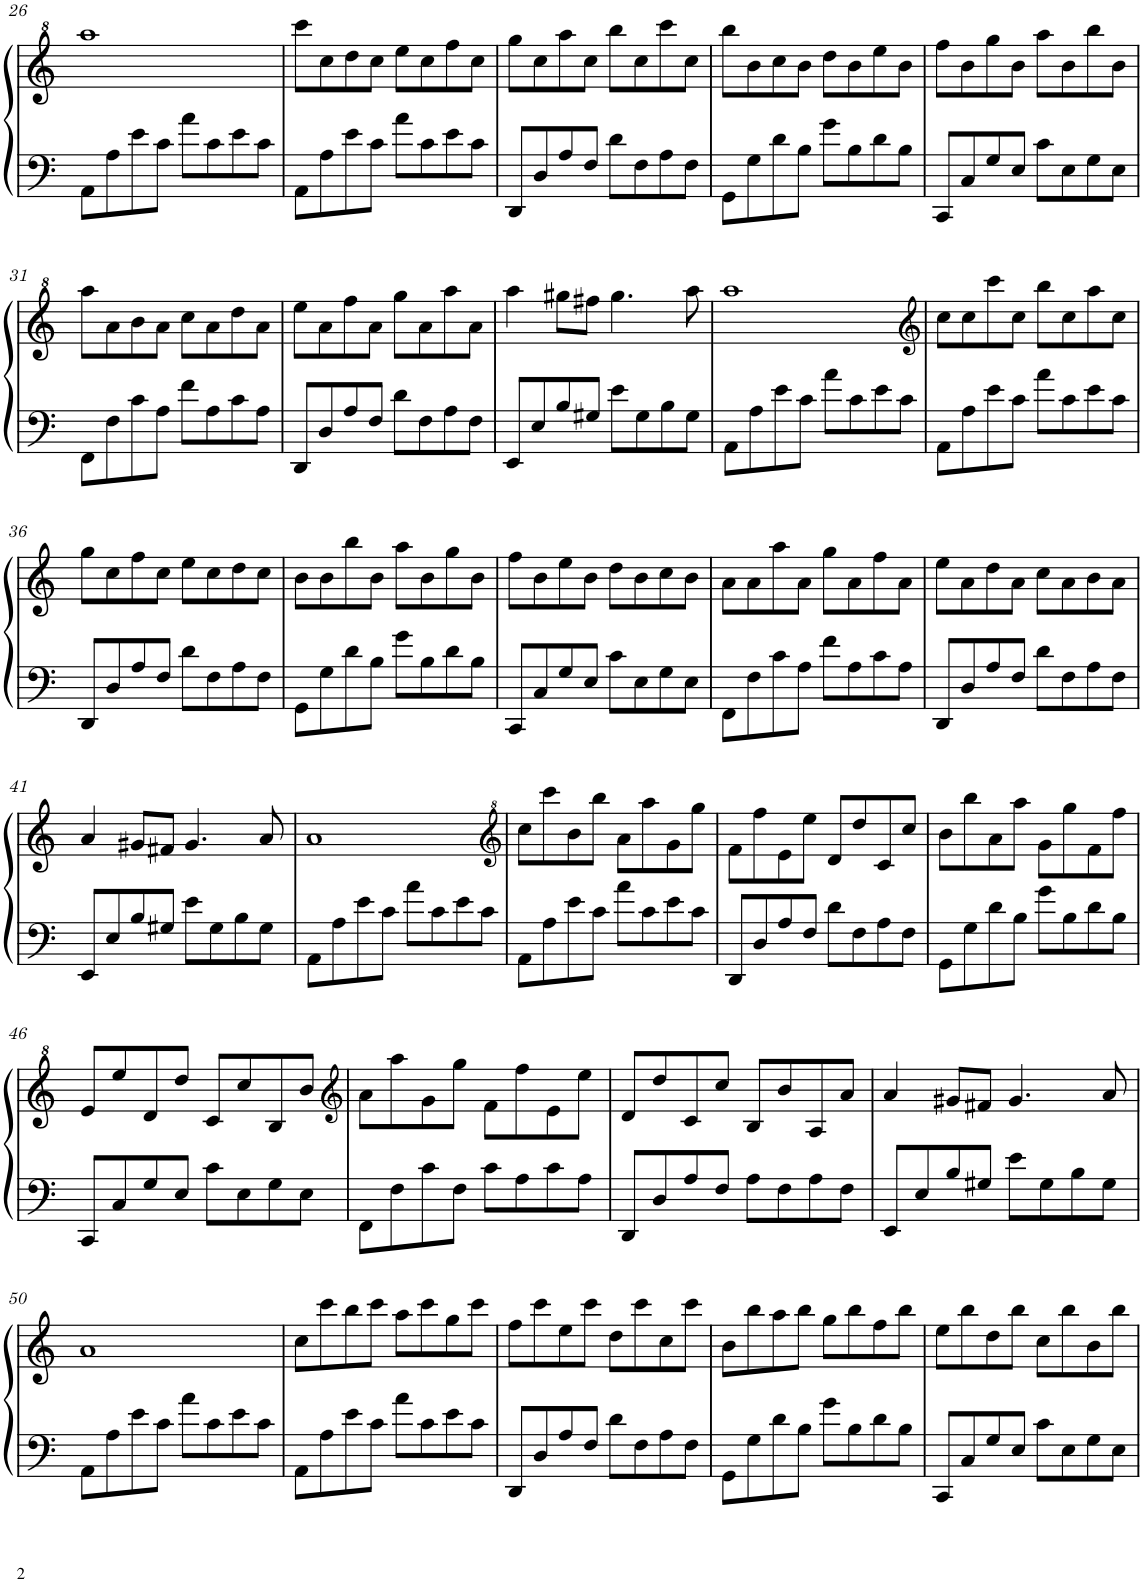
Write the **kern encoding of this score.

**kern	**kern
*part1	*part1
*staff2	*staff1
*I"Piano	*
*I'Pno.	*
!!LO:PB:g=z
*clefF4	*clefG^2
*k[]	*k[]
*M4/4	*M4/4
=26	=26
8AA\L	1aaa
8A\	.
8e\	.
8c\J	.
8a\L	.
8c\	.
8e\	.
8c\J	.
=27	=27
8AA\L	8cccc\L
8A\	8ccc\
8e\	8ddd\
8c\J	8ccc\J
8a\L	8eee\L
8c\	8ccc\
8e\	8fff\
8c\J	8ccc\J
=28	=28
8DD/L	8ggg\L
8D/	8ccc\
8A/	8aaa\
8F/J	8ccc\J
8d\L	8bbb\L
8F\	8ccc\
8A\	8cccc\
8F\J	8ccc\J
=29	=29
8GG\L	8bbb\L
8G\	8bb\
8d\	8ccc\
8B\J	8bb\J
8g\L	8ddd\L
8B\	8bb\
8d\	8eee\
8B\J	8bb\J
=30	=30
8CC/L	8fff\L
8C/	8bb\
8G/	8ggg\
8E/J	8bb\J
8c\L	8aaa\L
8E\	8bb\
8G\	8bbb\
8E\J	8bb\J
!!LO:LB:g=z
=31	=31
8FF\L	8aaa\L
8F\	8aa\
8c\	8bb\
8A\J	8aa\J
8f\L	8ccc\L
8A\	8aa\
8c\	8ddd\
8A\J	8aa\J
=32	=32
8DD/L	8eee\L
8D/	8aa\
8A/	8fff\
8F/J	8aa\J
8d\L	8ggg\L
8F\	8aa\
8A\	8aaa\
8F\J	8aa\J
=33	=33
8EE/L	4aaa\
8E/	.
8B/	8ggg#X\L
8G#X/J	8fff#X\J
8e\L	4.ggg#\
8G#\	.
8B\	.
8G#\J	8aaa\
=34	=34
8AA\L	1aaa
8A\	.
8e\	.
8c\J	.
8a\L	.
8c\	.
8e\	.
8c\J	.
=35	=35
*	*clefG2
8AA\L	8cc\L
8A\	8cc\
8e\	8ccc\
8c\J	8cc\J
8a\L	8bb\L
8c\	8cc\
8e\	8aa\
8c\J	8cc\J
!!LO:LB:g=z
=36	=36
8DD/L	8gg\L
8D/	8cc\
8A/	8ff\
8F/J	8cc\J
8d\L	8ee\L
8F\	8cc\
8A\	8dd\
8F\J	8cc\J
=37	=37
8GG\L	8b\L
8G\	8b\
8d\	8bb\
8B\J	8b\J
8g\L	8aa\L
8B\	8b\
8d\	8gg\
8B\J	8b\J
=38	=38
8CC/L	8ff\L
8C/	8b\
8G/	8ee\
8E/J	8b\J
8c\L	8dd\L
8E\	8b\
8G\	8cc\
8E\J	8b\J
=39	=39
8FF\L	8a\L
8F\	8a\
8c\	8aa\
8A\J	8a\J
8f\L	8gg\L
8A\	8a\
8c\	8ff\
8A\J	8a\J
=40	=40
8DD/L	8ee\L
8D/	8a\
8A/	8dd\
8F/J	8a\J
8d\L	8cc\L
8F\	8a\
8A\	8b\
8F\J	8a\J
!!LO:LB:g=z
=41	=41
8EE/L	4a/
8E/	.
8B/	8g#X/L
8G#X/J	8f#X/J
8e\L	4.g#/
8G#\	.
8B\	.
8G#\J	8a/
=42	=42
8AA\L	1a
8A\	.
8e\	.
8c\J	.
8a\L	.
8c\	.
8e\	.
8c\J	.
=43	=43
*	*clefG^2
8AA\L	8ccc\L
8A\	8cccc\
8e\	8bb\
8c\J	8bbb\J
8a\L	8aa\L
8c\	8aaa\
8e\	8gg\
8c\J	8ggg\J
=44	=44
8DD/L	8ff\L
8D/	8fff\
8A/	8ee\
8F/J	8eee\J
8d\L	8dd/L
8F\	8ddd/
8A\	8cc/
8F\J	8ccc/J
=45	=45
8GG\L	8bb\L
8G\	8bbb\
8d\	8aa\
8B\J	8aaa\J
8g\L	8gg\L
8B\	8ggg\
8d\	8ff\
8B\J	8fff\J
!!LO:LB:g=z
=46	=46
8CC/L	8ee/L
8C/	8eee/
8G/	8dd/
8E/J	8ddd/J
8c\L	8cc/L
8E\	8ccc/
8G\	8b/
8E\J	8bb/J
=47	=47
*	*clefG2
8FF\L	8a\L
8F\	8aa\
8c\	8g\
8F\J	8gg\J
8c\L	8f\L
8A\	8ff\
8c\	8e\
8A\J	8ee\J
=48	=48
8DD/L	8d/L
8D/	8dd/
8A/	8c/
8F/J	8cc/J
8A\L	8B/L
8F\	8b/
8A\	8A/
8F\J	8a/J
=49	=49
8EE/L	4a/
8E/	.
8B/	8g#X/L
8G#X/J	8f#X/J
8e\L	4.g#/
8G#\	.
8B\	.
8G#\J	8a/
!!LO:LB:g=z
=50	=50
8AA\L	1a
8A\	.
8e\	.
8c\J	.
8a\L	.
8c\	.
8e\	.
8c\J	.
=51	=51
8AA\L	8cc\L
8A\	8ccc\
8e\	8bb\
8c\J	8ccc\J
8a\L	8aa\L
8c\	8ccc\
8e\	8gg\
8c\J	8ccc\J
=52	=52
8DD/L	8ff\L
8D/	8ccc\
8A/	8ee\
8F/J	8ccc\J
8d\L	8dd\L
8F\	8ccc\
8A\	8cc\
8F\J	8ccc\J
=53	=53
8GG\L	8b\L
8G\	8bb\
8d\	8aa\
8B\J	8bb\J
8g\L	8gg\L
8B\	8bb\
8d\	8ff\
8B\J	8bb\J
=54	=54
8CC/L	8ee\L
8C/	8bb\
8G/	8dd\
8E/J	8bb\J
8c\L	8cc\L
8E\	8bb\
8G\	8b\
8E\J	8bb\J
=	=
*-	*-
